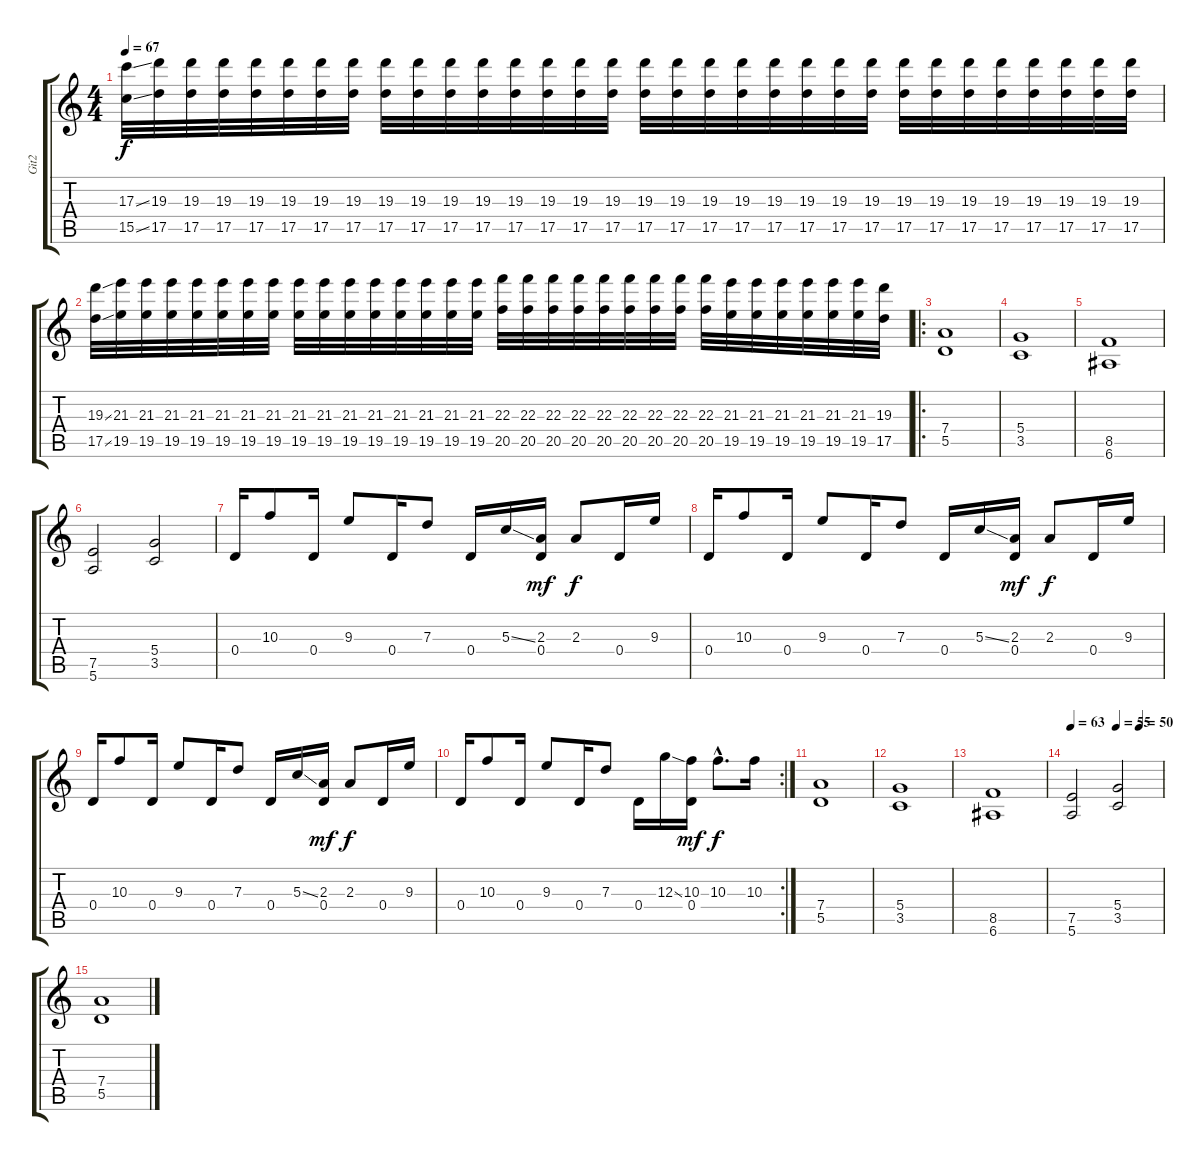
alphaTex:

\track ("Git2" "Git2") {instrument acousticguitarnylon}
\staff {score tabs}
\tuning (E4 B3 G3 D3 A2 E2) {hide}
\ts (4 4)
\tempo 67
\clef g2
\ks c
(17.3{ss} 15.5{ss}).32{dy f} (19.3 17.5).32 (19.3 17.5).32 (19.3 17.5).32 (19.3 17.5).32 (19.3 17.5).32 (19.3 17.5).32 (19.3 17.5).32 (19.3 17.5).32 (19.3 17.5).32 (19.3 17.5).32 (19.3 17.5).32 (19.3 17.5).32 (19.3 17.5).32 (19.3 17.5).32 (19.3 17.5).32 (19.3 17.5).32 (19.3 17.5).32 (19.3 17.5).32 (19.3 17.5).32 (19.3 17.5).32 (19.3 17.5).32 (19.3 17.5).32 (19.3 17.5).32 (19.3 17.5).32 (19.3 17.5).32 (19.3 17.5).32 (19.3 17.5).32 (19.3 17.5).32 (19.3 17.5).32 (19.3 17.5).32 (19.3 17.5).32 |
(19.3{ss} 17.5{ss}).32 (21.3 19.5).32 (21.3 19.5).32 (21.3 19.5).32 (21.3 19.5).32 (21.3 19.5).32 (21.3 19.5).32 (21.3 19.5).32 (21.3 19.5).32 (21.3 19.5).32 (21.3 19.5).32 (21.3 19.5).32 (21.3 19.5).32 (21.3 19.5).32 (21.3 19.5).32 (21.3 19.5).32 (22.3 20.5).32 (22.3 20.5).32 (22.3 20.5).32 (22.3 20.5).32 (22.3 20.5).32 (22.3 20.5).32 (22.3 20.5).32 (22.3 20.5).32 (22.3 20.5).32 (21.3 19.5).32 (21.3 19.5).32 (21.3 19.5).32 (21.3 19.5).32 (21.3 19.5).32 (21.3 19.5).32 (19.3 17.5).32 |
\ro
(7.4 5.5).1 |
(5.4 3.5).1 |
(8.5 6.6).1 |
(7.5 5.6).2 (5.4 3.5).2 |
0.4.16 10.3.8 0.4.16 9.3.8 0.4.16 7.3.8 0.4.16 5.3{ss}.16 (2.3 0.4).16{dy mf} 2.3.8{dy f} 0.4.16 9.3.16 |
0.4.16 10.3.8 0.4.16 9.3.8 0.4.16 7.3.8 0.4.16 5.3{ss}.16 (2.3 0.4).16{dy mf} 2.3.8{dy f} 0.4.16 9.3.16 |
0.4.16 10.3.8 0.4.16 9.3.8 0.4.16 7.3.8 0.4.16 5.3{ss}.16 (2.3 0.4).16{dy mf} 2.3.8{dy f} 0.4.16 9.3.16 |
\rc 2
0.4.16 10.3.8 0.4.16 9.3.8 0.4.16 7.3.8 0.4.16 12.3{ss}.16 (10.3 0.4).16{dy mf} 10.3{hac}.8{d dy f} 10.3.16 |
(7.4 5.5).1 |
(5.4 3.5).1 |
(8.5 6.6).1 |
\tempo 63
\tempo (55 0.5)
\tempo (50 0.75)
(7.5 5.6).2 (5.4 3.5).2 |
(7.4 5.5).1{volume 0}
